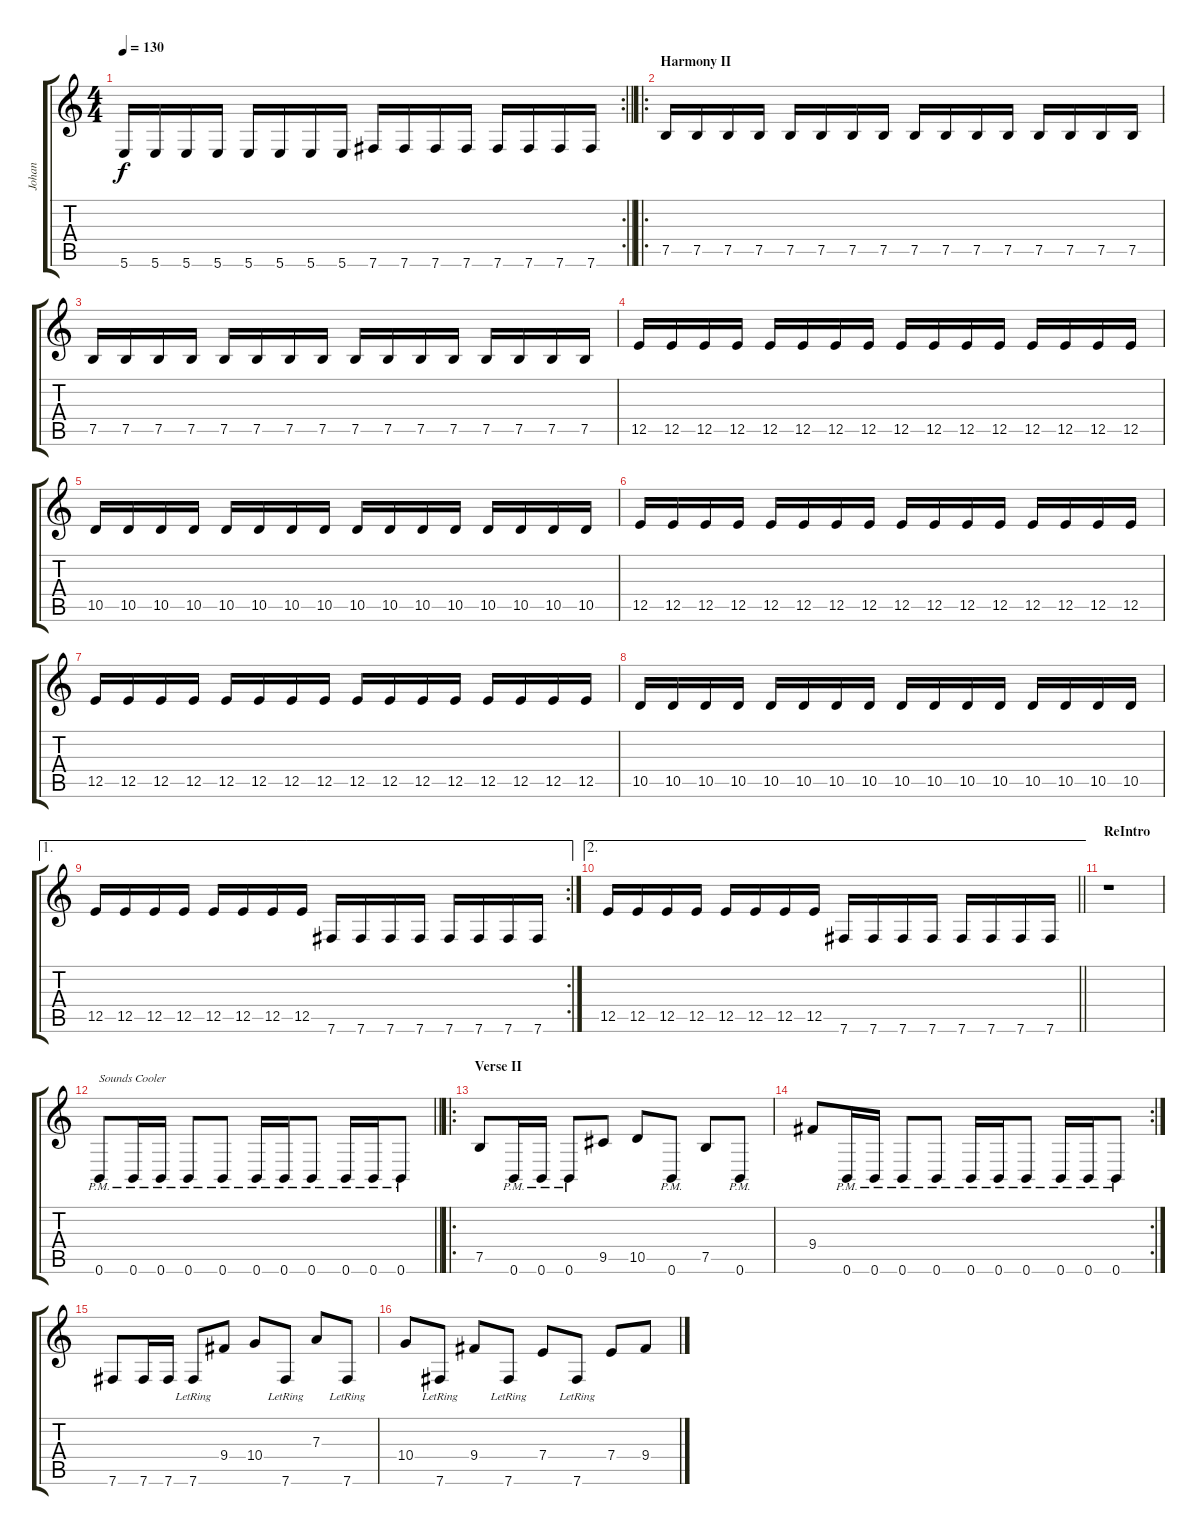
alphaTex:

\track ("Johan" "Johan") {instrument distortionguitar}
\staff {score tabs}
\tuning (B3 Gb3 D3 A2 E2 B1) {hide}
\rc 2
\ts (4 4)
\tempo 130
\clef g2
\barLineRight lightlight
\ks c
5.6.16{dy f} 5.6.16 5.6.16 5.6.16 5.6.16 5.6.16 5.6.16 5.6.16 7.6.16 7.6.16 7.6.16 7.6.16 7.6.16 7.6.16 7.6.16 7.6.16 |
\ro
\section ("" "Harmony II")
7.5.16 7.5.16 7.5.16 7.5.16 7.5.16 7.5.16 7.5.16 7.5.16 7.5.16 7.5.16 7.5.16 7.5.16 7.5.16 7.5.16 7.5.16 7.5.16 |
7.5.16 7.5.16 7.5.16 7.5.16 7.5.16 7.5.16 7.5.16 7.5.16 7.5.16 7.5.16 7.5.16 7.5.16 7.5.16 7.5.16 7.5.16 7.5.16 |
12.5.16 12.5.16 12.5.16 12.5.16 12.5.16 12.5.16 12.5.16 12.5.16 12.5.16 12.5.16 12.5.16 12.5.16 12.5.16 12.5.16 12.5.16 12.5.16 |
10.5.16 10.5.16 10.5.16 10.5.16 10.5.16 10.5.16 10.5.16 10.5.16 10.5.16 10.5.16 10.5.16 10.5.16 10.5.16 10.5.16 10.5.16 10.5.16 |
12.5.16 12.5.16 12.5.16 12.5.16 12.5.16 12.5.16 12.5.16 12.5.16 12.5.16 12.5.16 12.5.16 12.5.16 12.5.16 12.5.16 12.5.16 12.5.16 |
12.5.16 12.5.16 12.5.16 12.5.16 12.5.16 12.5.16 12.5.16 12.5.16 12.5.16 12.5.16 12.5.16 12.5.16 12.5.16 12.5.16 12.5.16 12.5.16 |
10.5.16 10.5.16 10.5.16 10.5.16 10.5.16 10.5.16 10.5.16 10.5.16 10.5.16 10.5.16 10.5.16 10.5.16 10.5.16 10.5.16 10.5.16 10.5.16 |
\ae 1
\rc 2
12.5.16 12.5.16 12.5.16 12.5.16 12.5.16 12.5.16 12.5.16 12.5.16 7.6.16 7.6.16 7.6.16 7.6.16 7.6.16 7.6.16 7.6.16 7.6.16 |
\ae 2
\barLineRight lightlight
12.5.16 12.5.16 12.5.16 12.5.16 12.5.16 12.5.16 12.5.16 12.5.16 7.6.16 7.6.16 7.6.16 7.6.16 7.6.16 7.6.16 7.6.16 7.6.16 |
\section ("" "ReIntro")
r.1 |
\barLineRight lightlight
0.6{pm}.8{txt "Sounds Cooler"} 0.6{pm}.16 0.6{pm}.16 0.6{pm}.8 0.6{pm}.8 0.6{pm}.16 0.6{pm}.16 0.6{pm}.8 0.6{pm}.16 0.6{pm}.16 0.6{pm}.8 |
\ro
\section ("" "Verse II")
7.5.8 0.6{pm}.16 0.6{pm}.16 0.6{pm}.8 9.5.8 10.5.8 0.6{pm}.8 7.5.8 0.6{pm}.8 |
\rc 2
9.4.8 0.6{pm}.16 0.6{pm}.16 0.6{pm}.8 0.6{pm}.8 0.6{pm}.16 0.6{pm}.16 0.6{pm}.8 0.6{pm}.16 0.6{pm}.16 0.6{pm}.8 |
7.6.8 7.6.16 7.6.16 7.6{lr}.8 9.4.8 10.4.8 7.6{lr}.8 7.3.8 7.6{lr}.8 |
10.4.8 7.6{lr}.8 9.4.8 7.6{lr}.8 7.4.8 7.6{lr}.8 7.4.8 9.4.8
